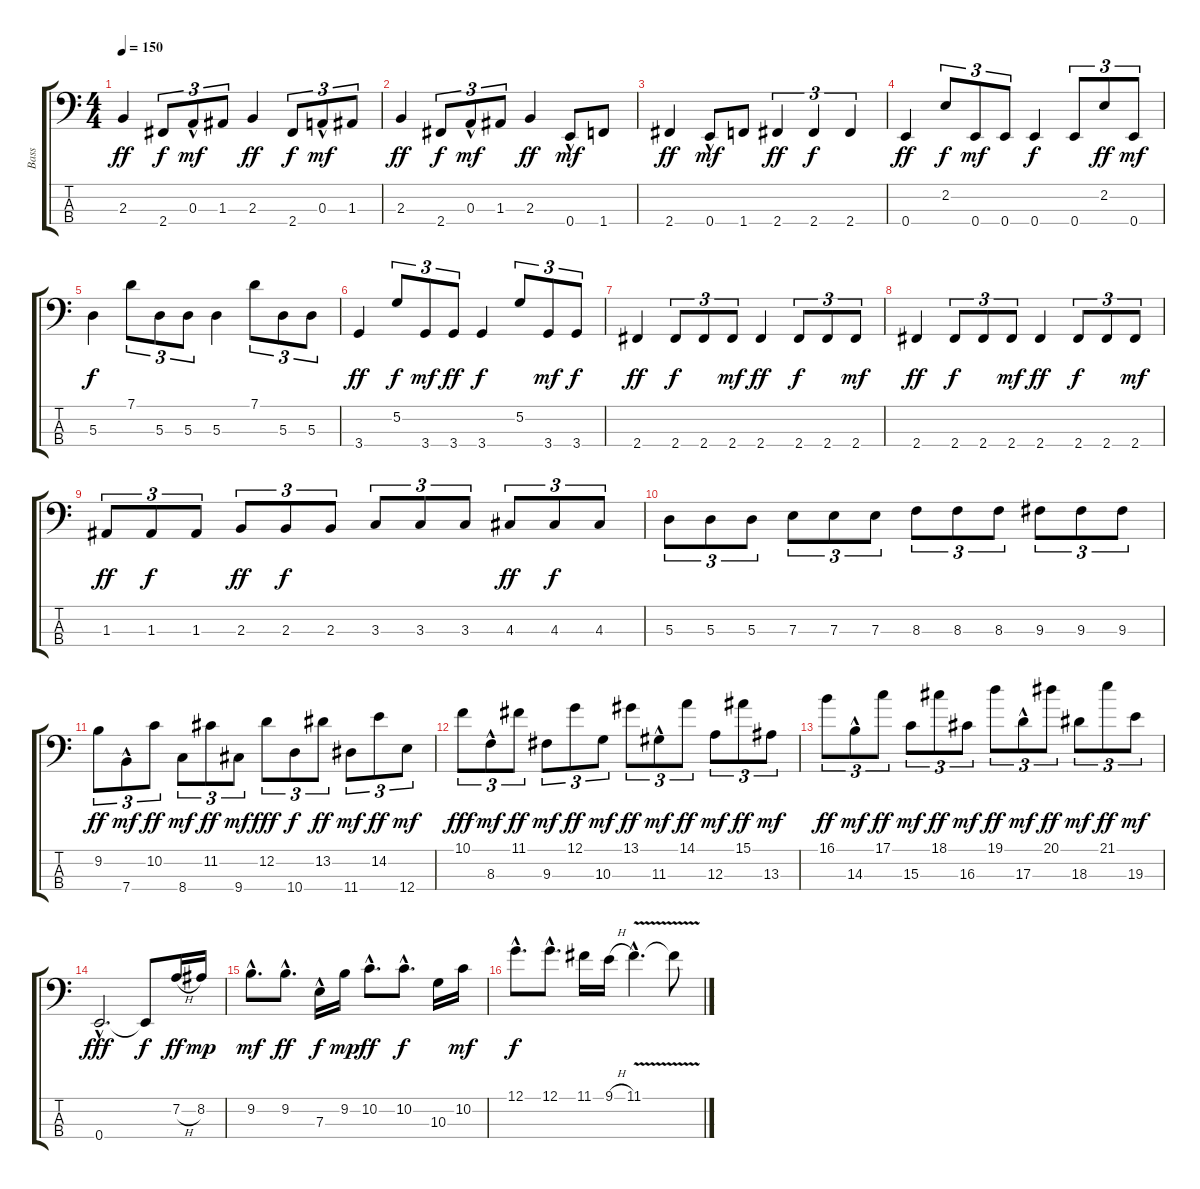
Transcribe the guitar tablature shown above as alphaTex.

\track ("Bass" "Bass") {instrument electricbassfinger}
\staff {score tabs}
\tuning (G2 D2 A1 E1) {hide}
\ts (4 4)
\tempo 150
\clef f4
\ks c
2.3.4{dy ff} 2.4.8{tu (3 2) dy f} 0.3{hac}.8{tu (3 2) dy mf} 1.3.8{tu (3 2)} 2.3.4{dy ff} 2.4.8{tu (3 2) dy f} 0.3{hac}.8{tu (3 2) dy mf} 1.3.8{tu (3 2)} |
2.3.4{dy ff} 2.4.8{tu (3 2) dy f} 0.3{hac}.8{tu (3 2) dy mf} 1.3.8{tu (3 2)} 2.3.4{dy ff} 0.4{hac}.8{dy mf} 1.4.8 |
2.4.4{dy ff} 0.4{hac}.8{dy mf} 1.4.8 2.4.4{tu (3 2) dy ff} 2.4.4{tu (3 2) dy f} 2.4.4{tu (3 2)} |
0.4.4{dy ff} 2.2.8{tu (3 2) dy f} 0.4.8{tu (3 2) dy mf} 0.4.8{tu (3 2)} 0.4.4{dy f} 0.4.8{tu (3 2)} 2.2.8{tu (3 2) dy ff} 0.4.8{tu (3 2) dy mf} |
5.3.4{dy f} 7.1.8{tu (3 2)} 5.3.8{tu (3 2)} 5.3.8{tu (3 2)} 5.3.4 7.1.8{tu (3 2)} 5.3.8{tu (3 2)} 5.3.8{tu (3 2)} |
3.4.4{dy ff} 5.2.8{tu (3 2) dy f} 3.4.8{tu (3 2) dy mf} 3.4.8{tu (3 2) dy ff} 3.4.4{dy f} 5.2.8{tu (3 2)} 3.4.8{tu (3 2) dy mf} 3.4.8{tu (3 2) dy f} |
2.4.4{dy ff} 2.4.8{tu (3 2) dy f} 2.4.8{tu (3 2)} 2.4.8{tu (3 2) dy mf} 2.4.4{dy ff} 2.4.8{tu (3 2) dy f} 2.4.8{tu (3 2)} 2.4.8{tu (3 2) dy mf} |
2.4.4{dy ff} 2.4.8{tu (3 2) dy f} 2.4.8{tu (3 2)} 2.4.8{tu (3 2) dy mf} 2.4.4{dy ff} 2.4.8{tu (3 2) dy f} 2.4.8{tu (3 2)} 2.4.8{tu (3 2) dy mf} |
1.3.8{tu (3 2) dy ff} 1.3.8{tu (3 2) dy f} 1.3.8{tu (3 2)} 2.3.8{tu (3 2) dy ff} 2.3.8{tu (3 2) dy f} 2.3.8{tu (3 2)} 3.3.8{tu (3 2)} 3.3.8{tu (3 2)} 3.3.8{tu (3 2)} 4.3.8{tu (3 2) dy ff} 4.3.8{tu (3 2) dy f} 4.3.8{tu (3 2)} |
5.3.8{tu (3 2)} 5.3.8{tu (3 2)} 5.3.8{tu (3 2)} 7.3.8{tu (3 2)} 7.3.8{tu (3 2)} 7.3.8{tu (3 2)} 8.3.8{tu (3 2)} 8.3.8{tu (3 2)} 8.3.8{tu (3 2)} 9.3.8{tu (3 2)} 9.3.8{tu (3 2)} 9.3.8{tu (3 2)} |
9.2.8{tu (3 2) dy ff} 7.4{hac}.8{tu (3 2) dy mf} 10.2.8{tu (3 2) dy ff} 8.4.8{tu (3 2) dy mf} 11.2.8{tu (3 2) dy ff} 9.4.8{tu (3 2) dy mf} 12.2.8{tu (3 2) dy fff} 10.4.8{tu (3 2) dy f} 13.2.8{tu (3 2) dy ff} 11.4.8{tu (3 2) dy mf} 14.2.8{tu (3 2) dy ff} 12.4.8{tu (3 2) dy mf} |
10.1.8{tu (3 2) dy fff} 8.3{hac}.8{tu (3 2) dy mf} 11.1.8{tu (3 2) dy ff} 9.3.8{tu (3 2) dy mf} 12.1.8{tu (3 2) dy ff} 10.3.8{tu (3 2) dy mf} 13.1.8{tu (3 2) dy ff} 11.3{hac}.8{tu (3 2) dy mf} 14.1.8{tu (3 2) dy ff} 12.3.8{tu (3 2) dy mf} 15.1.8{tu (3 2) dy ff} 13.3.8{tu (3 2) dy mf} |
16.1.8{tu (3 2) dy ff} 14.3{hac}.8{tu (3 2) dy mf} 17.1.8{tu (3 2) dy ff} 15.3.8{tu (3 2) dy mf} 18.1.8{tu (3 2) dy ff} 16.3.8{tu (3 2) dy mf} 19.1.8{tu (3 2) dy ff} 17.3{hac}.8{tu (3 2) dy mf} 20.1.8{tu (3 2) dy ff} 18.3.8{tu (3 2) dy mf} 21.1.8{tu (3 2) dy ff} 19.3.8{tu (3 2) dy mf} |
0.4{hac}.2{d dy fff} 0.4{t}.8{dy f} 7.2{h}.16{dy ff} 8.2.16{dy mp} |
9.2{hac}.8{d dy mf} 9.2{hac}.8{d dy ff} 7.3{hac}.16{dy f} 9.2.16{dy mp} 10.2{hac}.8{d dy ff} 10.2{hac}.8{d dy f} 10.3.16 10.2.16{dy mf} |
12.1{hac}.8{d dy f} 12.1{hac}.8{d} 11.1.16 9.1{h}.16 11.1{v hac}.4{d} 11.1{t}.8
